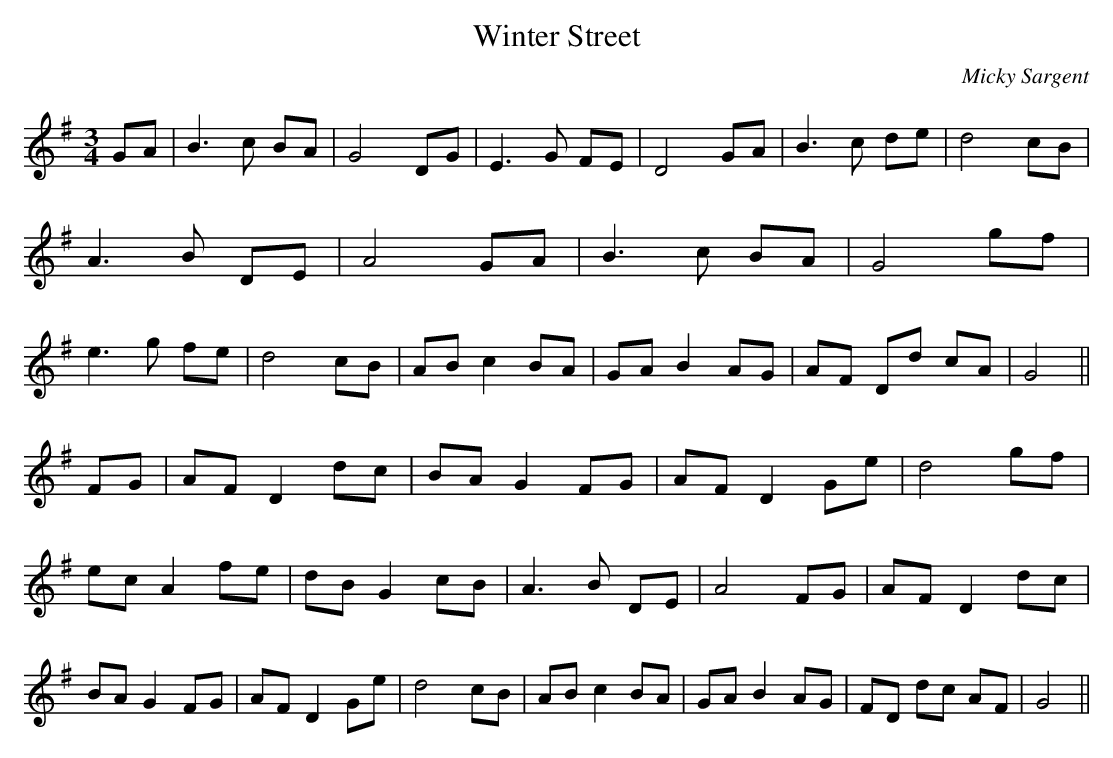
X:1
T:Winter Street
C:Micky Sargent
E:11
M:3/4
L:1/8
K:G
GA|B3 c BA|G4 DG|E3 G FE|D4 GA|\
B3 c de|d4 cB|A3 B DE|A4 GA|\
B3 c BA|G4 gf|e3 g fe|d4 cB|\
AB c2 BA|GA B2 AG|AF Dd cA|G4||*
FG|AF D2 dc|BA G2 FG|AF D2 Ge|d4 gf|\
ec A2 fe|dB G2 cB|A3 B DE|A4 FG|\
AF D2 dc|BA G2 FG|AF D2 Ge|d4 cB|\
AB c2 BA|GA B2 AG|FD dc AF|G4||**
